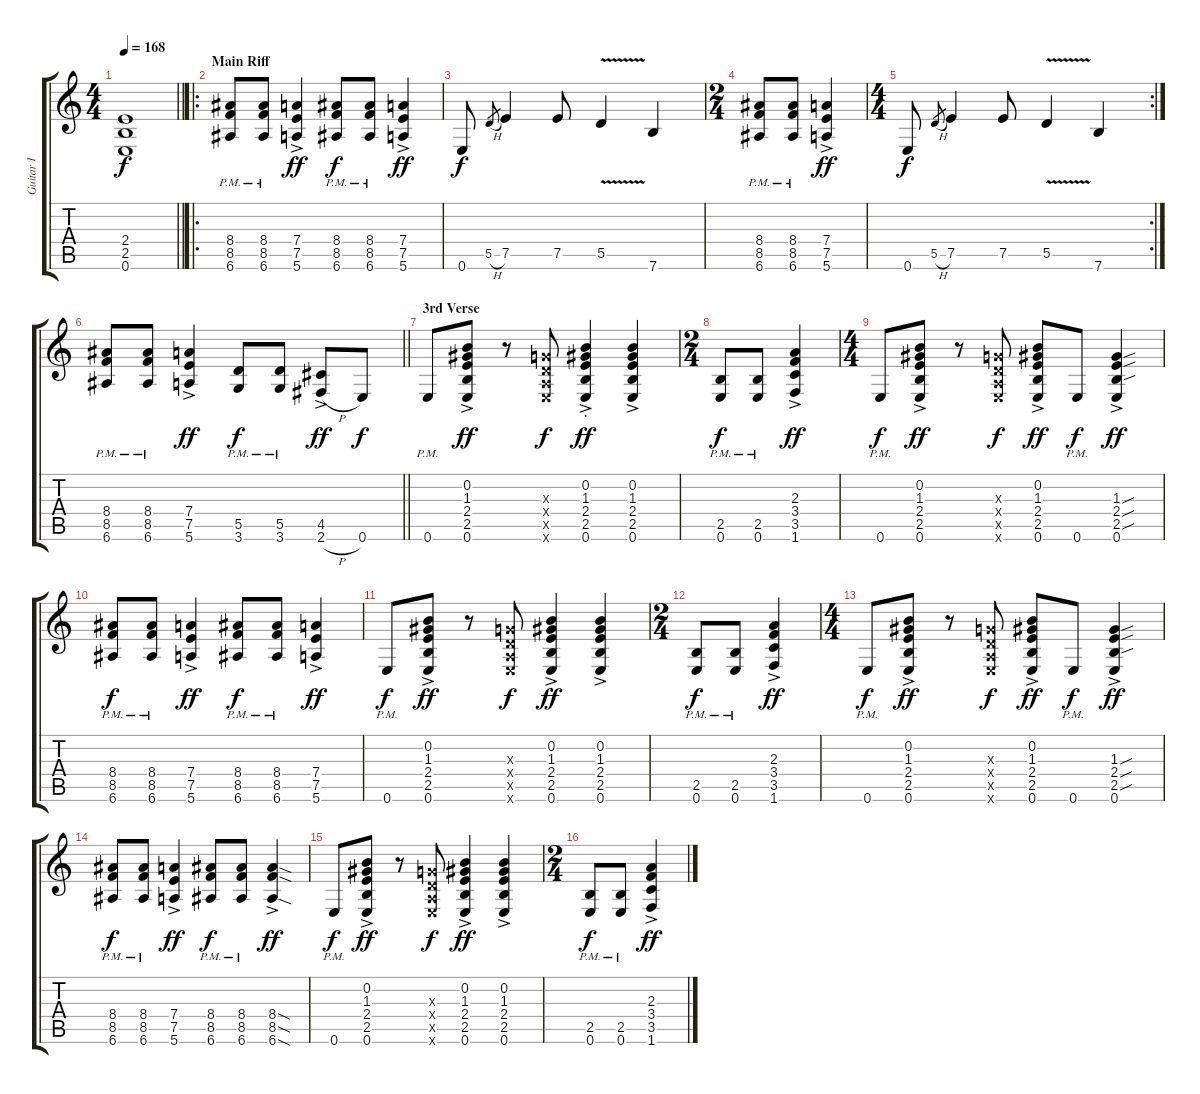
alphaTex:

\track ("Guitar I" "Guitar I") {instrument acousticguitarsteel}
\staff {score tabs}
\tuning (E4 B3 G3 D3 A2 E2) {hide}
\ts (4 4)
\tempo 168
\clef g2
\barLineRight lightlight
\ks c
(2.4{t} 2.5{t} 0.6{t}).1{dy f volume 8} |
\ro
\section ("" "Main Riff")
(8.4{pm} 8.5{pm} 6.6{pm}).8{volume 16 instrument distortionguitar} (8.4{pm} 8.5{pm} 6.6{pm}).8 (7.4{ac} 7.5{ac} 5.6{ac}).4{dy ff} (8.4{pm} 8.5{pm} 6.6{pm}).8{dy f} (8.4{pm} 8.5{pm} 6.6{pm}).8 (7.4{ac} 7.5{ac} 5.6{ac}).4{dy ff} |
0.6.8{dy f} 5.5{h}.8{gr} 7.5.4 7.5.8 5.5{v}.4 7.6.4 |
\ts (2 4)
(8.4{pm} 8.5{pm} 6.6{pm}).8 (8.4{pm} 8.5{pm} 6.6{pm}).8 (7.4{ac} 7.5{ac} 5.6{ac}).4{dy ff} |
\rc 2
\ts (4 4)
0.6.8{dy f} 5.5{h}.8{gr} 7.5.4 7.5.8 5.5{v}.4 7.6.4 |
\barLineRight lightlight
(8.4{pm} 8.5{pm} 6.6{pm}).8 (8.4{pm} 8.5{pm} 6.6{pm}).8 (7.4{ac} 7.5{ac} 5.6{ac}).4{dy ff} (5.5{pm} 3.6{pm}).8{dy f} (5.5{pm} 3.6{pm}).8 (4.5{ac} 2.6{h ac}).8{dy ff} 0.6.8{dy f} |
\section ("" "3rd Verse")
0.6{pm}.8 (0.2{ac} 1.3{ac} 2.4{ac} 2.5{ac} 0.6{ac}).8{dy ff} r.8 (0.3{x} 0.4{x} 0.5{x} 0.6{x}).8{dy f} (0.2{ac} 1.3{ac} 2.4{ac} 2.5{ac} 0.6{ac st}).4{dy ff} (0.2{ac} 1.3{ac} 2.4 2.5 0.6{ac}).4 |
\ts (2 4)
(2.5{pm} 0.6{pm}).8{dy f} (2.5{pm} 0.6{pm}).8 (2.3{ac} 3.4{ac} 3.5{ac} 1.6{ac}).4{dy ff} |
\ts (4 4)
0.6{pm}.8{dy f} (0.2{ac} 1.3{ac} 2.4{ac} 2.5{ac} 0.6{ac}).8{dy ff} r.8 (0.3{x} 0.4{x} 0.5{x} 0.6{x}).8{dy f} (0.2{ac} 1.3{ac} 2.4{ac} 2.5{ac} 0.6{ac}).8{dy ff} 0.6{pm}.8{dy f} (1.3{sou ac} 2.4{sou ac} 2.5{sou ac} 0.6).4{dy ff} |
(8.4{pm} 8.5{pm} 6.6{pm}).8{dy f} (8.4{pm} 8.5{pm} 6.6{pm}).8 (7.4{ac} 7.5{ac} 5.6{ac}).4{dy ff} (8.4{pm} 8.5{pm} 6.6{pm}).8{dy f} (8.4{pm} 8.5{pm} 6.6{pm}).8 (7.4{ac} 7.5{ac} 5.6{ac}).4{dy ff} |
0.6{pm}.8{dy f} (0.2{ac} 1.3{ac} 2.4{ac} 2.5{ac} 0.6{ac}).8{dy ff} r.8 (0.3{x} 0.4{x} 0.5{x} 0.6{x}).8{dy f} (0.2{ac} 1.3{ac} 2.4{ac} 2.5{ac} 0.6{ac st}).4{dy ff} (0.2{ac} 1.3{ac} 2.4 2.5 0.6{ac}).4 |
\ts (2 4)
(2.5{pm} 0.6{pm}).8{dy f} (2.5{pm} 0.6{pm}).8 (2.3{ac} 3.4{ac} 3.5{ac} 1.6{ac}).4{dy ff} |
\ts (4 4)
0.6{pm}.8{dy f} (0.2{ac} 1.3{ac} 2.4{ac} 2.5{ac} 0.6{ac}).8{dy ff} r.8 (0.3{x} 0.4{x} 0.5{x} 0.6{x}).8{dy f} (0.2{ac} 1.3{ac} 2.4{ac} 2.5{ac} 0.6{ac}).8{dy ff} 0.6{pm}.8{dy f} (1.3{sou ac} 2.4{sou ac} 2.5{sou ac} 0.6).4{dy ff} |
(8.4{pm} 8.5{pm} 6.6{pm}).8{dy f} (8.4{pm} 8.5{pm} 6.6{pm}).8 (7.4{ac} 7.5{ac} 5.6{ac}).4{dy ff} (8.4{pm} 8.5{pm} 6.6{pm}).8{dy f} (8.4{pm} 8.5{pm} 6.6{pm}).8 (8.4{sod ac} 8.5{sod ac} 6.6{sod ac}).4{dy ff} |
0.6{pm}.8{dy f} (0.2{ac} 1.3{ac} 2.4{ac} 2.5{ac} 0.6{ac}).8{dy ff} r.8 (0.3{x} 0.4{x} 0.5{x} 0.6{x}).8{dy f} (0.2{ac} 1.3{ac} 2.4{ac} 2.5{ac} 0.6{ac st}).4{dy ff} (0.2{ac} 1.3{ac} 2.4 2.5 0.6{ac}).4 |
\ts (2 4)
(2.5{pm} 0.6{pm}).8{dy f} (2.5{pm} 0.6{pm}).8 (2.3{ac} 3.4{ac} 3.5{ac} 1.6{ac}).4{dy ff}
